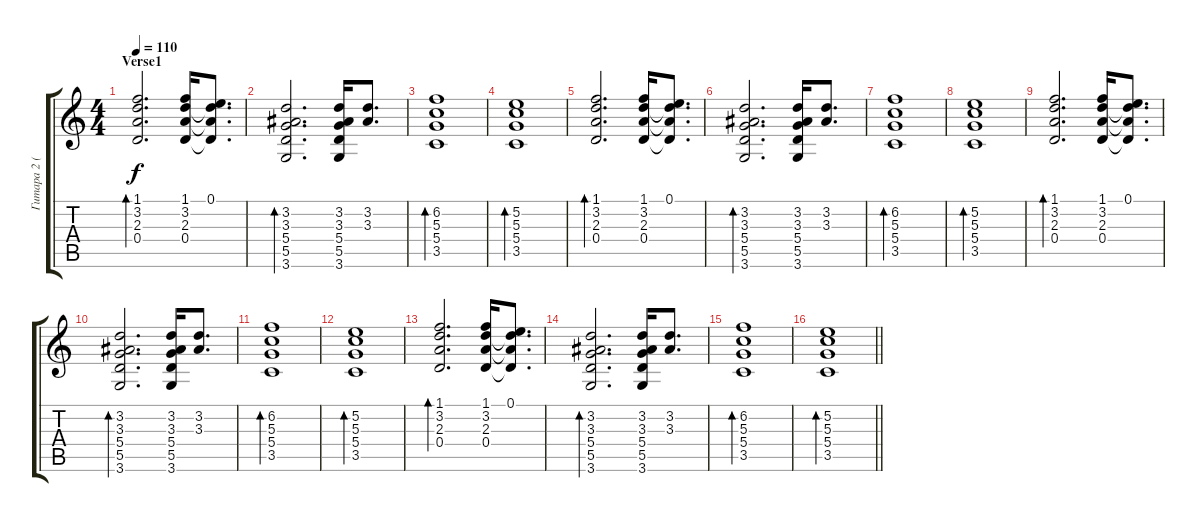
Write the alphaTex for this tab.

\track ("Гитара 2 (соло)" "Гитара 2 (") {instrument electricguitarclean}
\staff {score tabs}
\tuning (E4 B3 G3 D3 A2 E2) {hide}
\ts (4 4)
\section ("" "Verse1")
\tempo 110
\clef g2
\ks c
(1.1 3.2 2.3 0.4).2{d bd 120 dy f} (1.1 3.2 2.3 0.4).16 (0.1 3.2{t} 2.3{t} 0.4{t}).8{d} |
(3.2 3.3 5.4 5.5 3.6).2{d bd 120} (3.2 3.3 5.4 5.5 3.6).16 (3.2 3.3).8{d} |
(6.2 5.3 5.4 3.5).1{bd 120} |
(5.2 5.3 5.4 3.5).1{bd 120} |
(1.1 3.2 2.3 0.4).2{d bd 120} (1.1 3.2 2.3 0.4).16 (0.1 3.2{t} 2.3{t} 0.4{t}).8{d} |
(3.2 3.3 5.4 5.5 3.6).2{d bd 120} (3.2 3.3 5.4 5.5 3.6).16 (3.2 3.3).8{d} |
(6.2 5.3 5.4 3.5).1{bd 120} |
(5.2 5.3 5.4 3.5).1{bd 120} |
(1.1 3.2 2.3 0.4).2{d bd 120} (1.1 3.2 2.3 0.4).16 (0.1 3.2{t} 2.3{t} 0.4{t}).8{d} |
(3.2 3.3 5.4 5.5 3.6).2{d bd 120} (3.2 3.3 5.4 5.5 3.6).16 (3.2 3.3).8{d} |
(6.2 5.3 5.4 3.5).1{bd 120} |
(5.2 5.3 5.4 3.5).1{bd 120} |
(1.1 3.2 2.3 0.4).2{d bd 120} (1.1 3.2 2.3 0.4).16 (0.1 3.2{t} 2.3{t} 0.4{t}).8{d} |
(3.2 3.3 5.4 5.5 3.6).2{d bd 120} (3.2 3.3 5.4 5.5 3.6).16 (3.2 3.3).8{d} |
(6.2 5.3 5.4 3.5).1{bd 120} |
\barLineRight lightlight
(5.2 5.3 5.4 3.5).1{bd 120}
